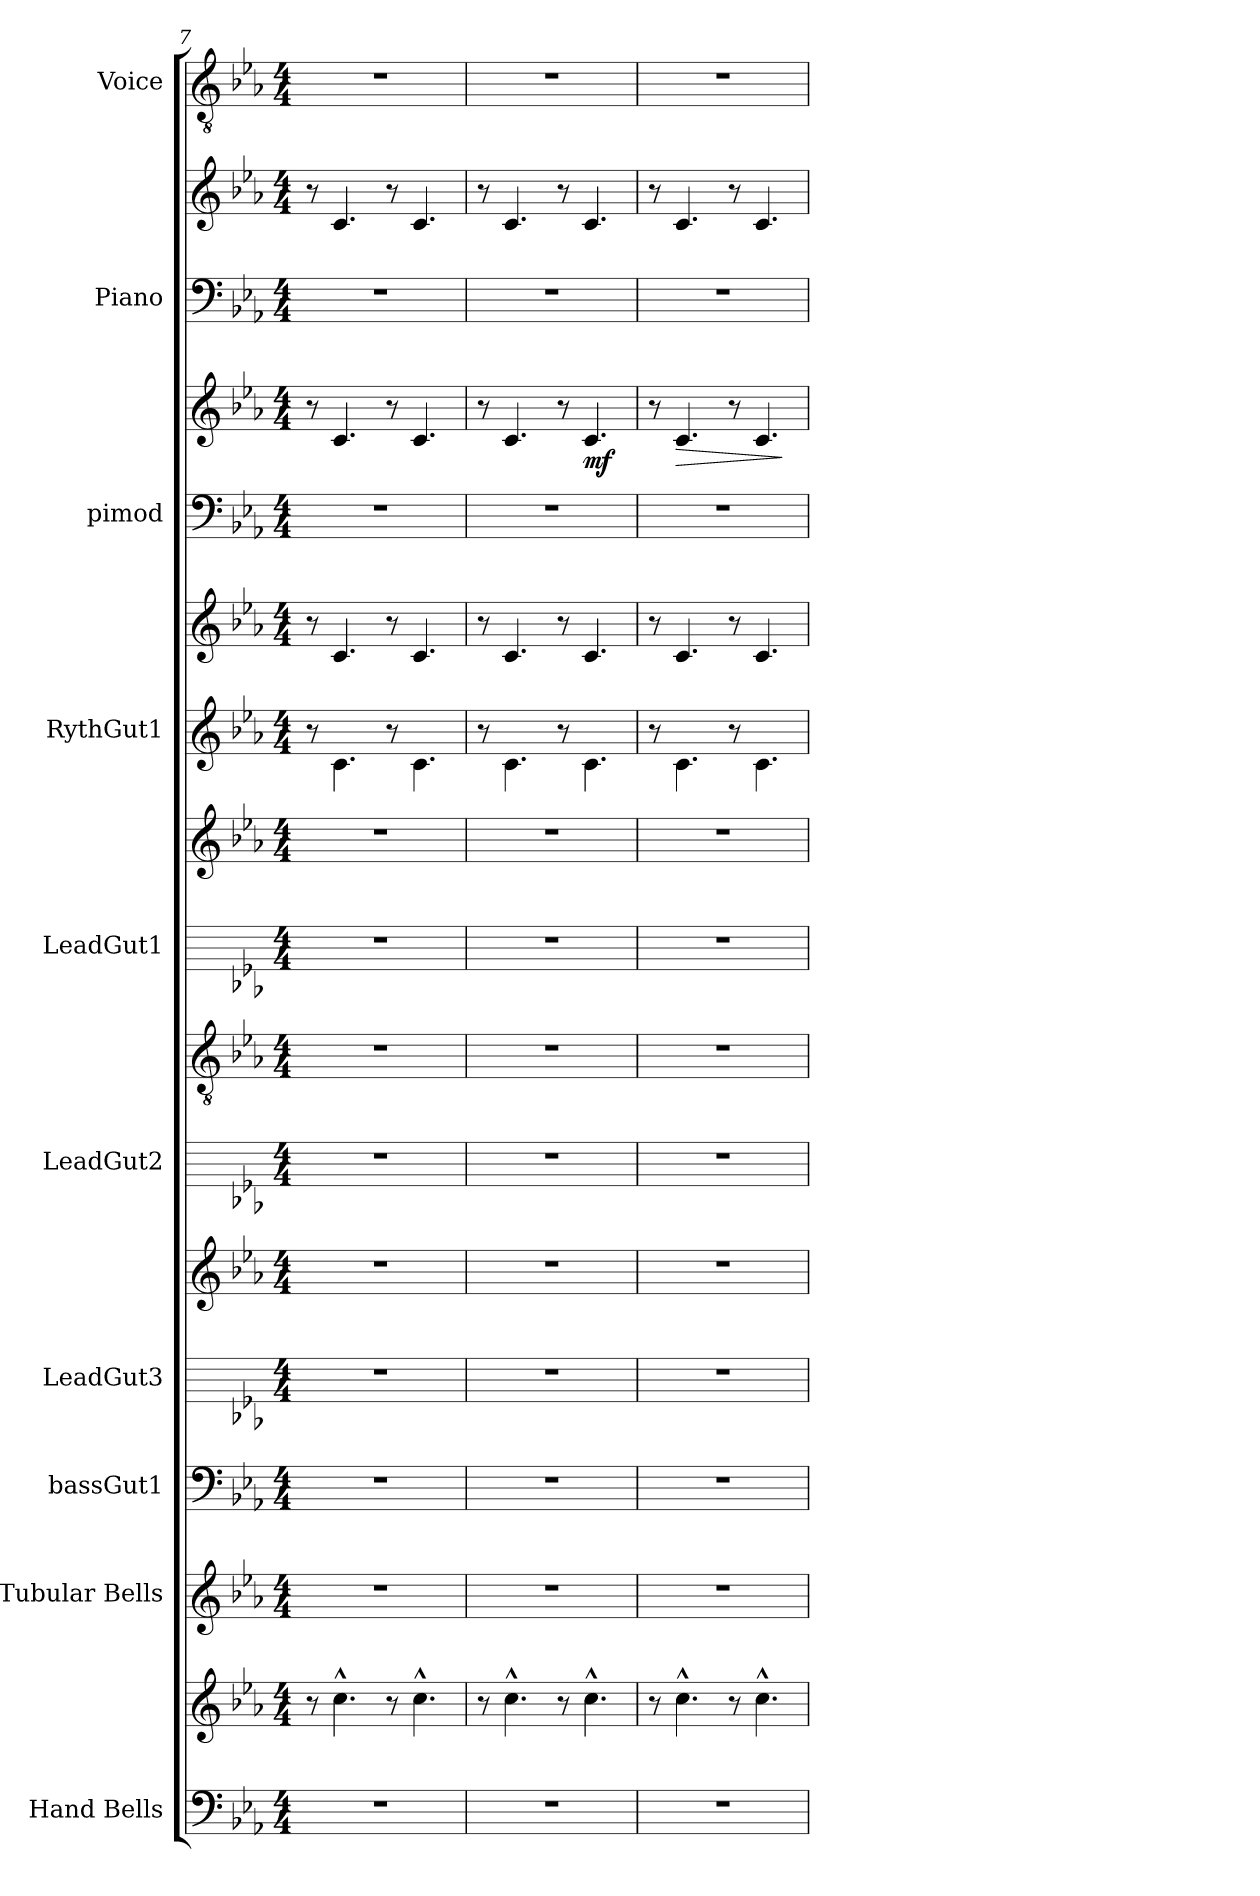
**kern	**kern	**kern	**kern	**kern	**kern	**kern	**kern	**kern	**kern	**kern	**kern	**kern	**kern	**dynam	**kern	**kern	**kern
*part10	*part10	*part9	*part8	*part7	*part7	*part6	*part6	*part5	*part5	*part4	*part4	*part3	*part3	*part3	*part2	*part2	*part1
*staff17	*staff16	*staff15	*staff14	*staff13	*staff12	*staff11	*staff10	*staff9	*staff8	*staff7	*staff6	*staff5	*staff4	*staff4/5	*staff3	*staff2	*staff1
*I"Hand Bells	*	*I"Tubular Bells	*I"bassGut1	*I"LeadGut3	*	*I"LeadGut2	*	*I"LeadGut1	*	*I"RythGut1	*	*I"pimod	*	*	*I"Piano	*	*I"Voice
*I'Ha. Be.	*	*I'Tu. Be.	*I'bassGut1	*I'LeadGut3	*	*I'LeadGut2	*	*I'LeadGut1	*	*I'RythGut1	*	*I'pimod	*	*	*I'Pno.	*	*I'Vo.
*clefF4	*clefG2	*clefG2	*clefF4	*	*clefG2	*	*clefGv2	*	*clefG2	*	*clefG2	*clefF4	*clefG2	*	*clefF4	*clefG2	*clefGv2
*k[b-e-a-]	*k[b-e-a-]	*k[b-e-a-]	*k[b-e-a-]	*k[b-e-a-]	*k[b-e-a-]	*k[b-e-a-]	*k[b-e-a-]	*k[b-e-a-]	*k[b-e-a-]	*k[b-e-a-]	*k[b-e-a-]	*k[b-e-a-]	*k[b-e-a-]	*	*k[b-e-a-]	*k[b-e-a-]	*k[b-e-a-]
*M4/4	*M4/4	*M4/4	*M4/4	*M4/4	*M4/4	*M4/4	*M4/4	*M4/4	*M4/4	*M4/4	*M4/4	*M4/4	*M4/4	*	*M4/4	*M4/4	*M4/4
=7	=7	=7	=7	=7	=7	=7	=7	=7	=7	=7	=7	=7	=7	=7	=7	=7	=7
1r	8r	1r	1r	1r	1r	1r	1r	1r	1r	8r	8r	1r	8r	.	1r	8r	1r
.	4.cc^^\	.	.	.	.	.	.	.	.	4.c\	4.c/	.	4.c/	.	.	4.c/	.
.	8r	.	.	.	.	.	.	.	.	8r	8r	.	8r	.	.	8r	.
.	4.cc^^\	.	.	.	.	.	.	.	.	4.c\	4.c/	.	4.c/	.	.	4.c/	.
=8	=8	=8	=8	=8	=8	=8	=8	=8	=8	=8	=8	=8	=8	=8	=8	=8	=8
1r	8r	1r	1r	1r	1r	1r	1r	1r	1r	8r	8r	1r	8r	.	1r	8r	1r
.	4.cc^^\	.	.	.	.	.	.	.	.	4.c\	4.c/	.	4.c/	.	.	4.c/	.
.	8r	.	.	.	.	.	.	.	.	8r	8r	.	8r	.	.	8r	.
!	!	!	!	!	!	!	!	!	!	!	!	!	!	!LO:DY:b	!	!	!
.	4.cc^^\	.	.	.	.	.	.	.	.	4.c\	4.c/	.	4.c/	mf	.	4.c/	.
=9	=9	=9	=9	=9	=9	=9	=9	=9	=9	=9	=9	=9	=9	=9	=9	=9	=9
1r	8r	1r	1r	1r	1r	1r	1r	1r	1r	8r	8r	1r	8r	.	1r	8r	1r
!	!	!	!	!	!	!	!	!	!	!	!	!	!	!LO:HP:b	!	!	!
.	4.cc^^\	.	.	.	.	.	.	.	.	4.c\	4.c/	.	4.c/	>	.	4.c/	.
.	8r	.	.	.	.	.	.	.	.	8r	8r	.	8r	.	.	8r	.
.	4.cc^^\	.	.	.	.	.	.	.	.	4.c\	4.c/	.	4.c/	.	.	4.c/	.
.	.	.	.	.	.	.	.	.	.	.	.	.	.	]	.	.	.
=	=	=	=	=	=	=	=	=	=	=	=	=	=	=	=	=	=
*-	*-	*-	*-	*-	*-	*-	*-	*-	*-	*-	*-	*-	*-	*-	*-	*-	*-
